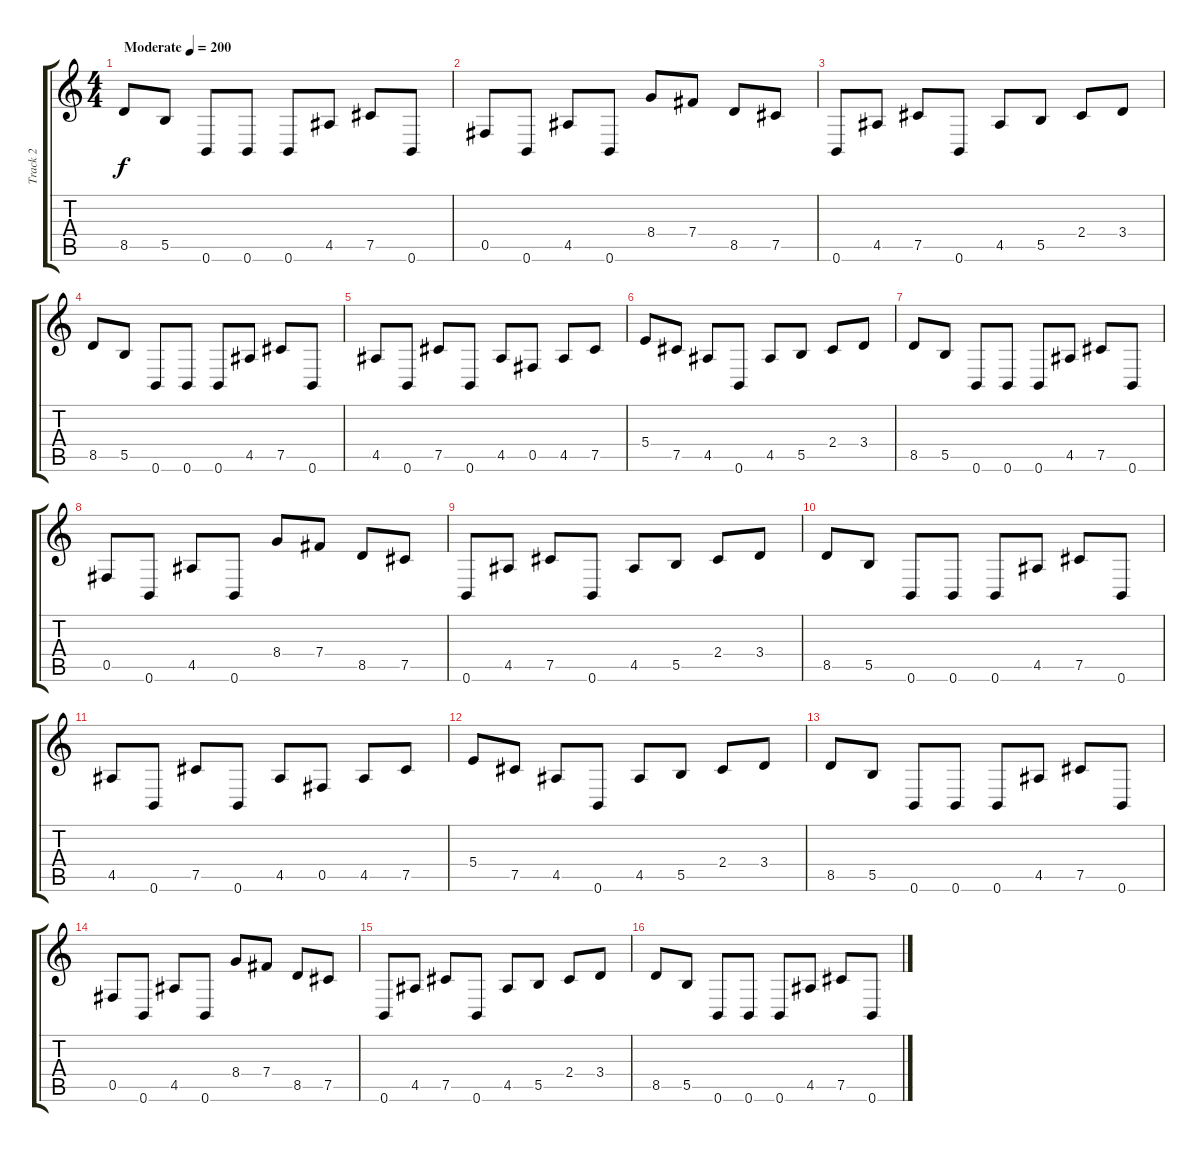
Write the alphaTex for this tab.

\track ("Track 2" "Track 2") {instrument distortionguitar}
\staff {score tabs}
\tuning (Db4 Ab3 E3 B2 Gb2 B1) {hide}
\ts (4 4)
\tempo (200 "Moderate")
\clef g2
\ks c
8.5.8{dy f instrument distortionguitar} 5.5.8 0.6.8 0.6.8 0.6.8 4.5.8 7.5.8 0.6.8 |
0.5.8 0.6.8 4.5.8 0.6.8 8.4.8 7.4.8 8.5.8 7.5.8 |
0.6.8 4.5.8 7.5.8 0.6.8 4.5.8 5.5.8 2.4.8 3.4.8 |
8.5.8 5.5.8 0.6.8 0.6.8 0.6.8 4.5.8 7.5.8 0.6.8 |
4.5.8 0.6.8 7.5.8 0.6.8 4.5.8 0.5.8 4.5.8 7.5.8 |
5.4.8 7.5.8 4.5.8 0.6.8 4.5.8 5.5.8 2.4.8 3.4.8 |
8.5.8 5.5.8 0.6.8 0.6.8 0.6.8 4.5.8 7.5.8 0.6.8 |
0.5.8 0.6.8 4.5.8 0.6.8 8.4.8 7.4.8 8.5.8 7.5.8 |
0.6.8 4.5.8 7.5.8 0.6.8 4.5.8 5.5.8 2.4.8 3.4.8 |
8.5.8 5.5.8 0.6.8 0.6.8 0.6.8 4.5.8 7.5.8 0.6.8 |
4.5.8 0.6.8 7.5.8 0.6.8 4.5.8 0.5.8 4.5.8 7.5.8 |
5.4.8 7.5.8 4.5.8 0.6.8 4.5.8 5.5.8 2.4.8 3.4.8 |
8.5.8 5.5.8 0.6.8 0.6.8 0.6.8 4.5.8 7.5.8 0.6.8 |
0.5.8 0.6.8 4.5.8 0.6.8 8.4.8 7.4.8 8.5.8 7.5.8 |
0.6.8 4.5.8 7.5.8 0.6.8 4.5.8 5.5.8 2.4.8 3.4.8 |
8.5.8 5.5.8 0.6.8 0.6.8 0.6.8 4.5.8 7.5.8 0.6.8
